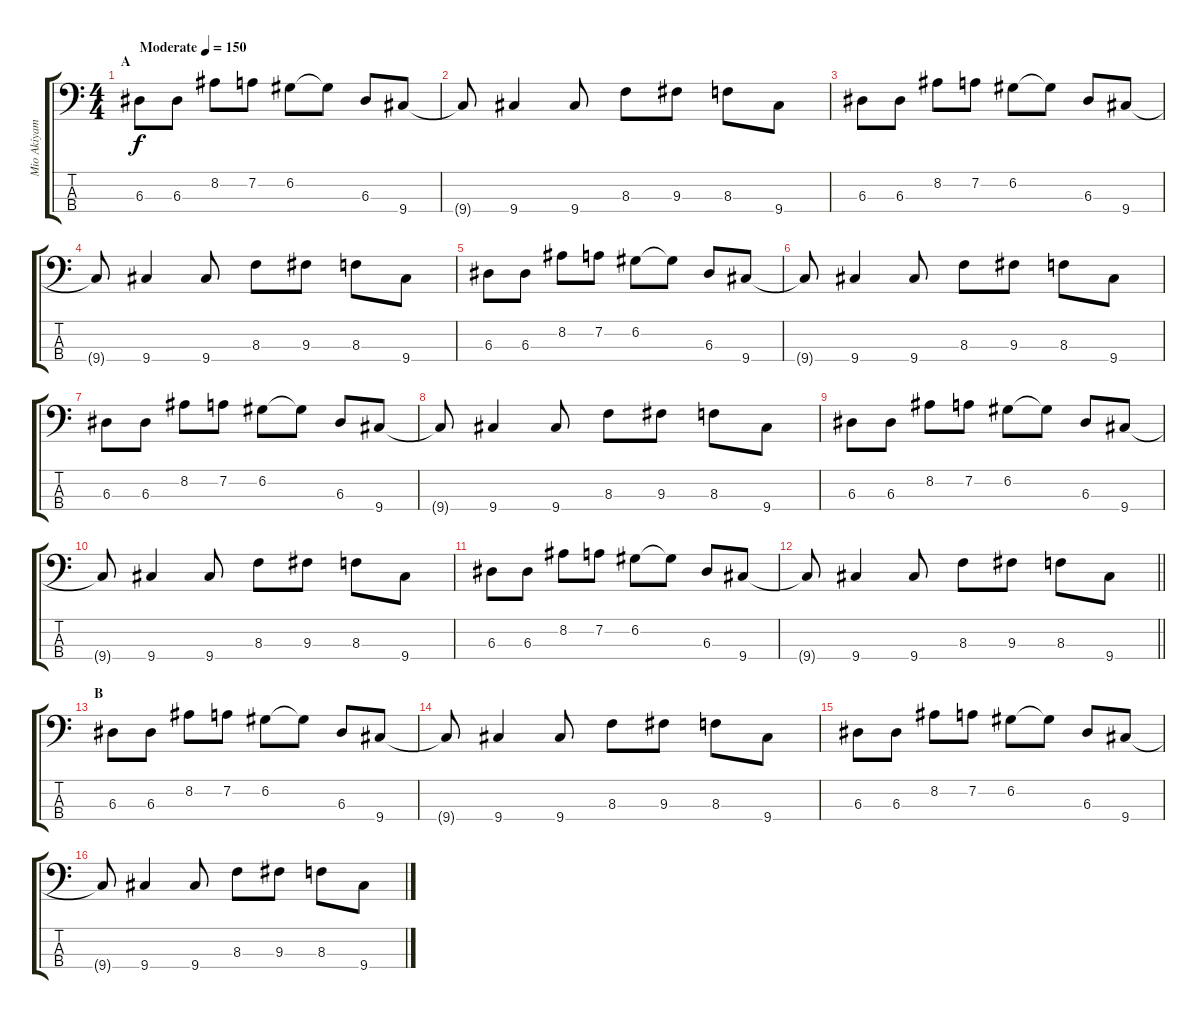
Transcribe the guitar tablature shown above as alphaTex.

\track ("Mio Akiyama" "Mio Akiyam") {instrument electricbasspick}
\staff {score tabs}
\tuning (G2 D2 A1 E1) {hide}
\ts (4 4)
\section ("" "A")
\tempo (150 "Moderate")
\clef f4
\ks c
6.3.8{dy f instrument electricbasspick} 6.3.8 8.2.8 7.2.8 6.2.8 6.2{t}.8 6.3.8 9.4.8 |
9.4{t}.8 9.4.4 9.4.8 8.3.8 9.3.8 8.3.8 9.4.8 |
6.3.8 6.3.8 8.2.8 7.2.8 6.2.8 6.2{t}.8 6.3.8 9.4.8 |
9.4{t}.8 9.4.4 9.4.8 8.3.8 9.3.8 8.3.8 9.4.8 |
6.3.8 6.3.8 8.2.8 7.2.8 6.2.8 6.2{t}.8 6.3.8 9.4.8 |
9.4{t}.8 9.4.4 9.4.8 8.3.8 9.3.8 8.3.8 9.4.8 |
6.3.8 6.3.8 8.2.8 7.2.8 6.2.8 6.2{t}.8 6.3.8 9.4.8 |
9.4{t}.8 9.4.4 9.4.8 8.3.8 9.3.8 8.3.8 9.4.8 |
6.3.8 6.3.8 8.2.8 7.2.8 6.2.8 6.2{t}.8 6.3.8 9.4.8 |
9.4{t}.8 9.4.4 9.4.8 8.3.8 9.3.8 8.3.8 9.4.8 |
6.3.8 6.3.8 8.2.8 7.2.8 6.2.8 6.2{t}.8 6.3.8 9.4.8 |
\barLineRight lightlight
9.4{t}.8 9.4.4 9.4.8 8.3.8 9.3.8 8.3.8 9.4.8 |
\section ("" "B")
6.3.8 6.3.8 8.2.8 7.2.8 6.2.8 6.2{t}.8 6.3.8 9.4.8 |
9.4{t}.8 9.4.4 9.4.8 8.3.8 9.3.8 8.3.8 9.4.8 |
6.3.8 6.3.8 8.2.8 7.2.8 6.2.8 6.2{t}.8 6.3.8 9.4.8 |
9.4{t}.8 9.4.4 9.4.8 8.3.8 9.3.8 8.3.8 9.4.8
